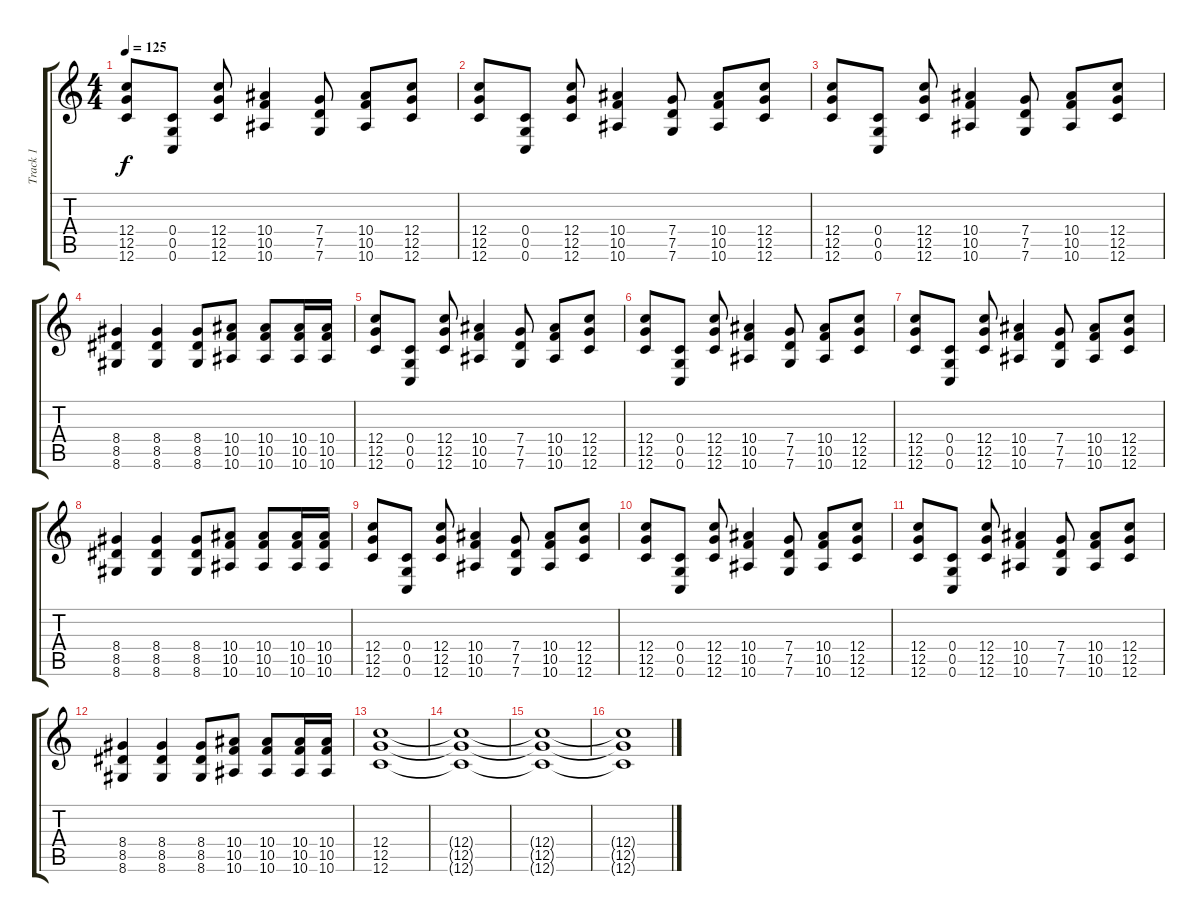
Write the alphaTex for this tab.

\track ("Track 1" "Track 1") {instrument distortionguitar}
\staff {score tabs}
\tuning (D4 A3 F3 C3 G2 C2) {hide}
\ts (4 4)
\tempo 125
\clef g2
\ks c
(12.4 12.5 12.6).8{dy f} (0.4 0.5 0.6).8 (12.4 12.5 12.6).8 (10.4 10.5 10.6).4 (7.4 7.5 7.6).8 (10.4 10.5 10.6).8 (12.4 12.5 12.6).8 |
(12.4 12.5 12.6).8 (0.4 0.5 0.6).8 (12.4 12.5 12.6).8 (10.4 10.5 10.6).4 (7.4 7.5 7.6).8 (10.4 10.5 10.6).8 (12.4 12.5 12.6).8 |
(12.4 12.5 12.6).8 (0.4 0.5 0.6).8 (12.4 12.5 12.6).8 (10.4 10.5 10.6).4 (7.4 7.5 7.6).8 (10.4 10.5 10.6).8 (12.4 12.5 12.6).8 |
(8.4 8.5 8.6).4 (8.4 8.5 8.6).4 (8.4 8.5 8.6).8 (10.4 10.5 10.6).8 (10.4 10.5 10.6).8 (10.4 10.5 10.6).16 (10.4 10.5 10.6).16 |
(12.4 12.5 12.6).8 (0.4 0.5 0.6).8 (12.4 12.5 12.6).8 (10.4 10.5 10.6).4 (7.4 7.5 7.6).8 (10.4 10.5 10.6).8 (12.4 12.5 12.6).8 |
(12.4 12.5 12.6).8 (0.4 0.5 0.6).8 (12.4 12.5 12.6).8 (10.4 10.5 10.6).4 (7.4 7.5 7.6).8 (10.4 10.5 10.6).8 (12.4 12.5 12.6).8 |
(12.4 12.5 12.6).8 (0.4 0.5 0.6).8 (12.4 12.5 12.6).8 (10.4 10.5 10.6).4 (7.4 7.5 7.6).8 (10.4 10.5 10.6).8 (12.4 12.5 12.6).8 |
(8.4 8.5 8.6).4 (8.4 8.5 8.6).4 (8.4 8.5 8.6).8 (10.4 10.5 10.6).8 (10.4 10.5 10.6).8 (10.4 10.5 10.6).16 (10.4 10.5 10.6).16 |
(12.4 12.5 12.6).8 (0.4 0.5 0.6).8 (12.4 12.5 12.6).8 (10.4 10.5 10.6).4 (7.4 7.5 7.6).8 (10.4 10.5 10.6).8 (12.4 12.5 12.6).8 |
(12.4 12.5 12.6).8 (0.4 0.5 0.6).8 (12.4 12.5 12.6).8 (10.4 10.5 10.6).4 (7.4 7.5 7.6).8 (10.4 10.5 10.6).8 (12.4 12.5 12.6).8 |
(12.4 12.5 12.6).8 (0.4 0.5 0.6).8 (12.4 12.5 12.6).8 (10.4 10.5 10.6).4 (7.4 7.5 7.6).8 (10.4 10.5 10.6).8 (12.4 12.5 12.6).8 |
(8.4 8.5 8.6).4 (8.4 8.5 8.6).4 (8.4 8.5 8.6).8 (10.4 10.5 10.6).8 (10.4 10.5 10.6).8 (10.4 10.5 10.6).16 (10.4 10.5 10.6).16 |
(12.4 12.5 12.6).1{volume 0} |
(12.4{t} 12.5{t} 12.6{t}).1 |
(12.4{t} 12.5{t} 12.6{t}).1 |
(12.4{t} 12.5{t} 12.6{t}).1
